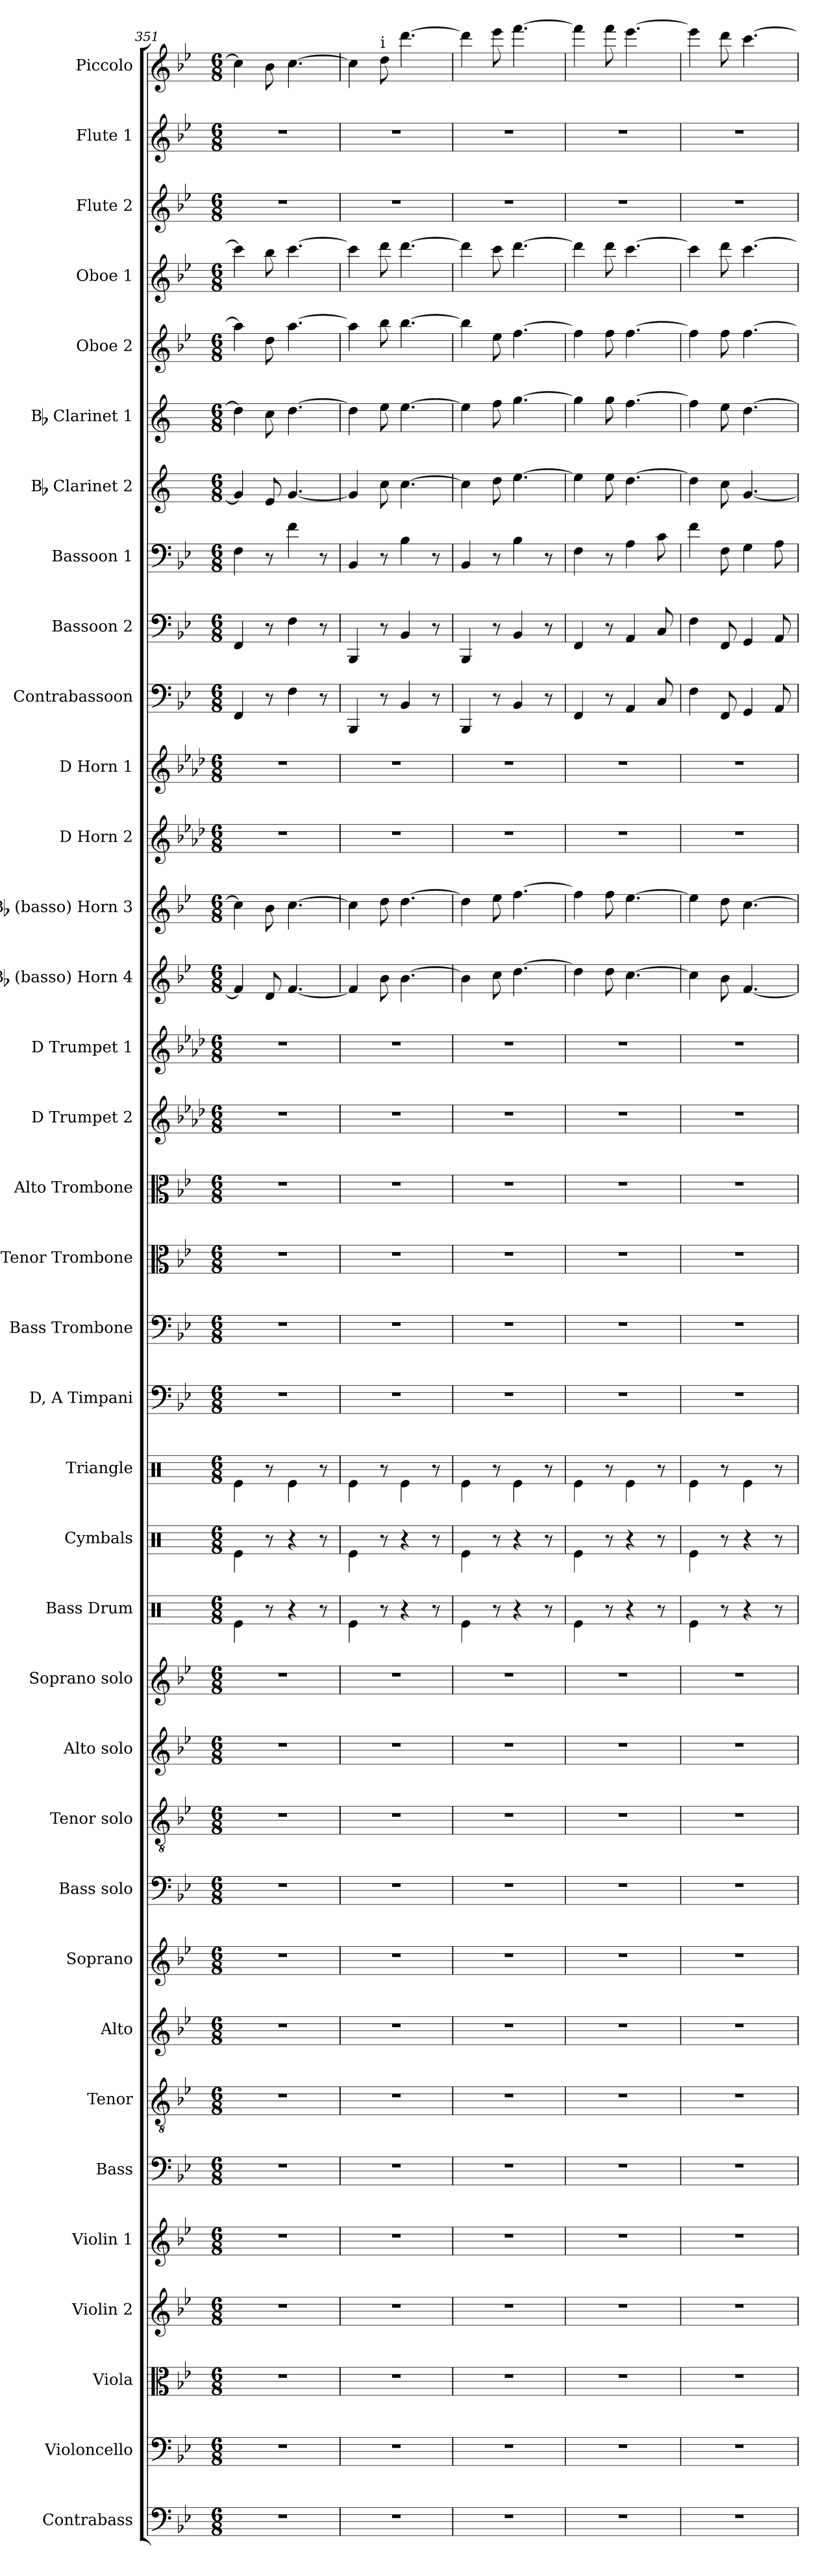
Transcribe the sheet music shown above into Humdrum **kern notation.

**kern	**kern	**kern	**kern	**kern	**kern	**kern	**kern	**kern	**kern	**kern	**kern	**kern	**kern	**kern	**kern	**kern	**kern	**kern	**kern	**kern	**kern	**kern	**kern	**kern	**kern	**kern	**kern	**kern	**kern	**kern	**kern	**kern	**kern	**kern	**kern
*part36	*part35	*part34	*part33	*part32	*part31	*part30	*part29	*part28	*part27	*part26	*part25	*part24	*part23	*part22	*part21	*part20	*part19	*part18	*part17	*part16	*part15	*part14	*part13	*part12	*part11	*part10	*part9	*part8	*part7	*part6	*part5	*part4	*part3	*part2	*part1
*staff36	*staff35	*staff34	*staff33	*staff32	*staff31	*staff30	*staff29	*staff28	*staff27	*staff26	*staff25	*staff24	*staff23	*staff22	*staff21	*staff20	*staff19	*staff18	*staff17	*staff16	*staff15	*staff14	*staff13	*staff12	*staff11	*staff10	*staff9	*staff8	*staff7	*staff6	*staff5	*staff4	*staff3	*staff2	*staff1
*I"Contrabass	*I"Violoncello	*I"Viola	*I"Violin 2	*I"Violin 1	*I"Bass	*I"Tenor	*I"Alto	*I"Soprano	*I"Bass solo	*I"Tenor solo	*I"Alto solo	*I"Soprano solo	*I"Bass Drum	*I"Cymbals	*I"Triangle	*I"D, A Timpani	*I"Bass Trombone	*I"Tenor Trombone	*I"Alto Trombone	*I"D Trumpet 2	*I"D Trumpet 1	*I"Bb (basso) Horn 4	*I"Bb (basso) Horn 3	*I"D Horn 2	*I"D Horn 1	*I"Contrabassoon	*I"Bassoon 2	*I"Bassoon 1	*I"Bb Clarinet 2	*I"Bb Clarinet 1	*I"Oboe 2	*I"Oboe 1	*I"Flute 2	*I"Flute 1	*I"Piccolo
*I'Cb	*I'Vc	*I'Vla	*I'Vln 2	*I'Vln 1	*I'B	*I'T	*I'A	*I'S	*I'B solo	*I'T solo	*I'A solo	*I'S solo	*I'B Dr	*I'Cym	*I'Tri	*I'Timp	*I'B Trb	*I'T Trb	*I'A Trb	*I'Tpt 2	*I'Tpt 1	*I'Hn 4	*I'Hn 3	*I'Hn 2	*I'Hn 1	*I'C Bsn	*I'Bsn 2	*I'Bsn 1	*I'Cl 2	*I'Cl 1	*I'Ob 2	*I'Ob 1	*I'Fl 2	*I'Fl 1	*I'Picc
*clefF4	*clefF4	*clefC3	*clefG2	*clefG2	*clefF4	*clefGv2	*clefG2	*clefG2	*clefF4	*clefGv2	*clefG2	*clefG2	*clefX	*clefX	*clefX	*clefF4	*clefF4	*clefC3	*clefC3	*clefG2	*clefG2	*clefG2	*clefG2	*clefG2	*clefG2	*clefF4	*clefF4	*clefF4	*clefG2	*clefG2	*clefG2	*clefG2	*clefG2	*clefG2	*clefG2
*ITrd7c12	*	*	*	*	*	*	*	*	*	*	*	*	*	*	*	*	*	*	*	*ITrd-1c-2	*ITrd-1c-2	*ITrd8c14	*ITrd8c14	*ITrd6c10	*ITrd6c10	*ITrd7c12	*	*	*ITrd1c2	*ITrd1c2	*	*	*	*	*ITrd-7c-12
*k[b-e-]	*k[b-e-]	*k[b-e-]	*k[b-e-]	*k[b-e-]	*k[b-e-]	*k[b-e-]	*k[b-e-]	*k[b-e-]	*k[b-e-]	*k[b-e-]	*k[b-e-]	*k[b-e-]	*k[]	*k[]	*k[]	*k[b-e-]	*k[b-e-]	*k[b-e-]	*k[b-e-]	*k[b-e-]	*k[b-e-]	*k[b-e-]	*k[b-e-]	*k[b-e-]	*k[b-e-]	*k[b-e-]	*k[b-e-]	*k[b-e-]	*k[b-e-]	*k[b-e-]	*k[b-e-]	*k[b-e-]	*k[b-e-]	*k[b-e-]	*k[b-e-]
*M6/8	*M6/8	*M6/8	*M6/8	*M6/8	*M6/8	*M6/8	*M6/8	*M6/8	*M6/8	*M6/8	*M6/8	*M6/8	*M6/8	*M6/8	*M6/8	*M6/8	*M6/8	*M6/8	*M6/8	*M6/8	*M6/8	*M6/8	*M6/8	*M6/8	*M6/8	*M6/8	*M6/8	*M6/8	*M6/8	*M6/8	*M6/8	*M6/8	*M6/8	*M6/8	*M6/8
=351	=351	=351	=351	=351	=351	=351	=351	=351	=351	=351	=351	=351	=351	=351	=351	=351	=351	=351	=351	=351	=351	=351	=351	=351	=351	=351	=351	=351	=351	=351	=351	=351	=351	=351	=351
2.r	2.r	2.r	2.r	2.r	2.r	2.r	2.r	2.r	2.r	2.r	2.r	2.r	4Re\	4Re\	4Re\	2.r	2.r	2.r	2.r	2.r	2.r	4F/]	4c\]	2.r	2.r	4FFF/	4FF/	4F\	4f/]	4cc\]	4aa\]	4ccc\]	2.r	2.r	4ccc\]
.	.	.	.	.	.	.	.	.	.	.	.	.	8r	8r	8r	.	.	.	.	.	.	8D/	8B-\	.	.	8r	8r	8r	8d/	8b-\	8dd\	8bb-\	.	.	8bb-\
.	.	.	.	.	.	.	.	.	.	.	.	.	4r	4r	4Re\	.	.	.	.	.	.	[4.F/	[4.c\	.	.	4FF\	4F\	4f\	[4.f/	[4.cc\	[4.aa\	[4.ccc\	.	.	[4.ccc\
.	.	.	.	.	.	.	.	.	.	.	.	.	8r	8r	8r	.	.	.	.	.	.	.	.	.	.	8r	8r	8r	.	.	.	.	.	.	.
=352	=352	=352	=352	=352	=352	=352	=352	=352	=352	=352	=352	=352	=352	=352	=352	=352	=352	=352	=352	=352	=352	=352	=352	=352	=352	=352	=352	=352	=352	=352	=352	=352	=352	=352	=352
2.r	2.r	2.r	2.r	2.r	2.r	2.r	2.r	2.r	2.r	2.r	2.r	2.r	4Re\	4Re\	4Re\	2.r	2.r	2.r	2.r	2.r	2.r	4F/]	4c\]	2.r	2.r	4BBBB-/	4BBB-/	4BB-/	4f/]	4cc\]	4aa\]	4ccc\]	2.r	2.r	4ccc\]
!	!	!	!	!	!	!	!	!	!	!	!	!	!	!	!	!	!	!	!	!	!	!	!	!	!	!	!	!	!	!	!	!	!	!	!LO:TX:a:t=i
.	.	.	.	.	.	.	.	.	.	.	.	.	8r	8r	8r	.	.	.	.	.	.	8B-\	8d\	.	.	8r	8r	8r	8b-\	8dd\	8bb-\	8ddd\	.	.	8ddd\
.	.	.	.	.	.	.	.	.	.	.	.	.	4r	4r	4Re\	.	.	.	.	.	.	[4.B-\	[4.d\	.	.	4BBB-/	4BB-/	4B-\	[4.b-\	[4.dd\	[4.bb-\	[4.ddd\	.	.	[4.dddd\
.	.	.	.	.	.	.	.	.	.	.	.	.	8r	8r	8r	.	.	.	.	.	.	.	.	.	.	8r	8r	8r	.	.	.	.	.	.	.
=353	=353	=353	=353	=353	=353	=353	=353	=353	=353	=353	=353	=353	=353	=353	=353	=353	=353	=353	=353	=353	=353	=353	=353	=353	=353	=353	=353	=353	=353	=353	=353	=353	=353	=353	=353
2.r	2.r	2.r	2.r	2.r	2.r	2.r	2.r	2.r	2.r	2.r	2.r	2.r	4Re\	4Re\	4Re\	2.r	2.r	2.r	2.r	2.r	2.r	4B-\]	4d\]	2.r	2.r	4BBBB-/	4BBB-/	4BB-/	4b-\]	4dd\]	4bb-\]	4ddd\]	2.r	2.r	4dddd\]
.	.	.	.	.	.	.	.	.	.	.	.	.	8r	8r	8r	.	.	.	.	.	.	8c\	8e-\	.	.	8r	8r	8r	8cc\	8ee-\	8ee-\	8ccc\	.	.	8eeee-\
.	.	.	.	.	.	.	.	.	.	.	.	.	4r	4r	4Re\	.	.	.	.	.	.	[4.d\	[4.f\	.	.	4BBB-/	4BB-/	4B-\	[4.dd\	[4.ff\	[4.ff\	[4.ddd\	.	.	[4.ffff\
.	.	.	.	.	.	.	.	.	.	.	.	.	8r	8r	8r	.	.	.	.	.	.	.	.	.	.	8r	8r	8r	.	.	.	.	.	.	.
=354	=354	=354	=354	=354	=354	=354	=354	=354	=354	=354	=354	=354	=354	=354	=354	=354	=354	=354	=354	=354	=354	=354	=354	=354	=354	=354	=354	=354	=354	=354	=354	=354	=354	=354	=354
2.r	2.r	2.r	2.r	2.r	2.r	2.r	2.r	2.r	2.r	2.r	2.r	2.r	4Re\	4Re\	4Re\	2.r	2.r	2.r	2.r	2.r	2.r	4d\]	4f\]	2.r	2.r	4FFF/	4FF/	4F\	4dd\]	4ff\]	4ff\]	4ddd\]	2.r	2.r	4ffff\]
.	.	.	.	.	.	.	.	.	.	.	.	.	8r	8r	8r	.	.	.	.	.	.	8d\	8f\	.	.	8r	8r	8r	8dd\	8ff\	8ff\	8ddd\	.	.	8ffff\
.	.	.	.	.	.	.	.	.	.	.	.	.	4r	4r	4Re\	.	.	.	.	.	.	[4.c\	[4.e-\	.	.	4AAA/	4AA/	4A\	[4.cc\	[4.ee-\	[4.ff\	[4.ccc\	.	.	[4.eeee-\
.	.	.	.	.	.	.	.	.	.	.	.	.	8r	8r	8r	.	.	.	.	.	.	.	.	.	.	8CC/	8C/	8c\	.	.	.	.	.	.	.
=355	=355	=355	=355	=355	=355	=355	=355	=355	=355	=355	=355	=355	=355	=355	=355	=355	=355	=355	=355	=355	=355	=355	=355	=355	=355	=355	=355	=355	=355	=355	=355	=355	=355	=355	=355
2.r	2.r	2.r	2.r	2.r	2.r	2.r	2.r	2.r	2.r	2.r	2.r	2.r	4Re\	4Re\	4Re\	2.r	2.r	2.r	2.r	2.r	2.r	4c\]	4e-\]	2.r	2.r	4FF\	4F\	4f\	4cc\]	4ee-\]	4ff\]	4ccc\]	2.r	2.r	4eeee-\]
.	.	.	.	.	.	.	.	.	.	.	.	.	8r	8r	8r	.	.	.	.	.	.	8B-\	8d\	.	.	8FFF/	8FF/	8F\	8b-\	8dd\	8ff\	8ddd\	.	.	8dddd\
.	.	.	.	.	.	.	.	.	.	.	.	.	4r	4r	4Re\	.	.	.	.	.	.	[4.F/	[4.c\	.	.	4GGG/	4GG/	4G\	[4.f/	[4.cc\	[4.ff\	[4.ccc\	.	.	[4.cccc\
.	.	.	.	.	.	.	.	.	.	.	.	.	8r	8r	8r	.	.	.	.	.	.	.	.	.	.	8AAA/	8AA/	8A\	.	.	.	.	.	.	.
=	=	=	=	=	=	=	=	=	=	=	=	=	=	=	=	=	=	=	=	=	=	=	=	=	=	=	=	=	=	=	=	=	=	=	=
*-	*-	*-	*-	*-	*-	*-	*-	*-	*-	*-	*-	*-	*-	*-	*-	*-	*-	*-	*-	*-	*-	*-	*-	*-	*-	*-	*-	*-	*-	*-	*-	*-	*-	*-	*-
